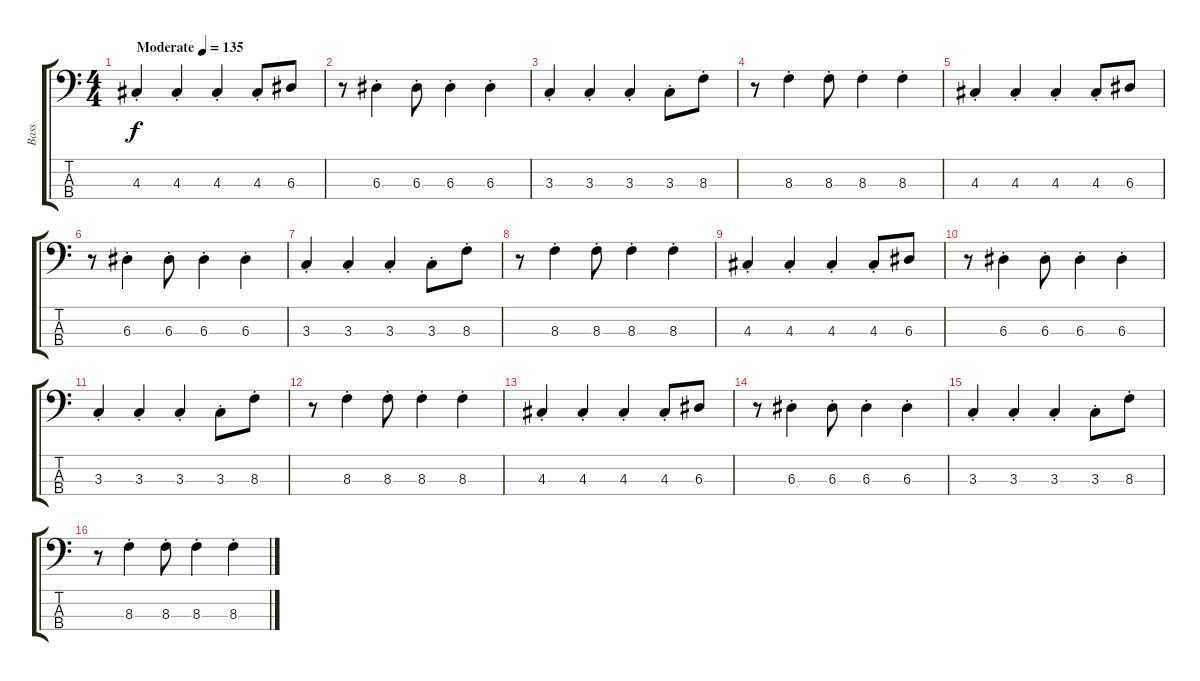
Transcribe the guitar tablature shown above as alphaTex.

\track ("Bass" "Bass") {instrument acousticbass}
\staff {score tabs}
\tuning (G2 D2 A1 D1) {hide}
\ts (4 4)
\tempo (135 "Moderate")
\clef f4
\ks c
4.3{st}.4{dy f instrument acousticbass} 4.3{st}.4 4.3{st}.4 4.3{st}.8 6.3.8 |
r.8 6.3{st}.4 6.3{st}.8 6.3{st}.4 6.3{st}.4 |
3.3{st}.4 3.3{st}.4 3.3{st}.4 3.3{st}.8 8.3{st}.8 |
r.8 8.3{st}.4 8.3{st}.8 8.3{st}.4 8.3{st}.4 |
4.3{st}.4 4.3{st}.4 4.3{st}.4 4.3{st}.8 6.3.8 |
r.8 6.3{st}.4 6.3{st}.8 6.3{st}.4 6.3{st}.4 |
3.3{st}.4 3.3{st}.4 3.3{st}.4 3.3{st}.8 8.3{st}.8 |
r.8 8.3{st}.4 8.3{st}.8 8.3{st}.4 8.3{st}.4 |
4.3{st}.4 4.3{st}.4 4.3{st}.4 4.3{st}.8 6.3.8 |
r.8 6.3{st}.4 6.3{st}.8 6.3{st}.4 6.3{st}.4 |
3.3{st}.4 3.3{st}.4 3.3{st}.4 3.3{st}.8 8.3{st}.8 |
r.8 8.3{st}.4 8.3{st}.8 8.3{st}.4 8.3{st}.4 |
4.3{st}.4 4.3{st}.4 4.3{st}.4 4.3{st}.8 6.3.8 |
r.8 6.3{st}.4 6.3{st}.8 6.3{st}.4 6.3{st}.4 |
3.3{st}.4 3.3{st}.4 3.3{st}.4 3.3{st}.8 8.3{st}.8 |
r.8 8.3{st}.4 8.3{st}.8 8.3{st}.4 8.3{st}.4
